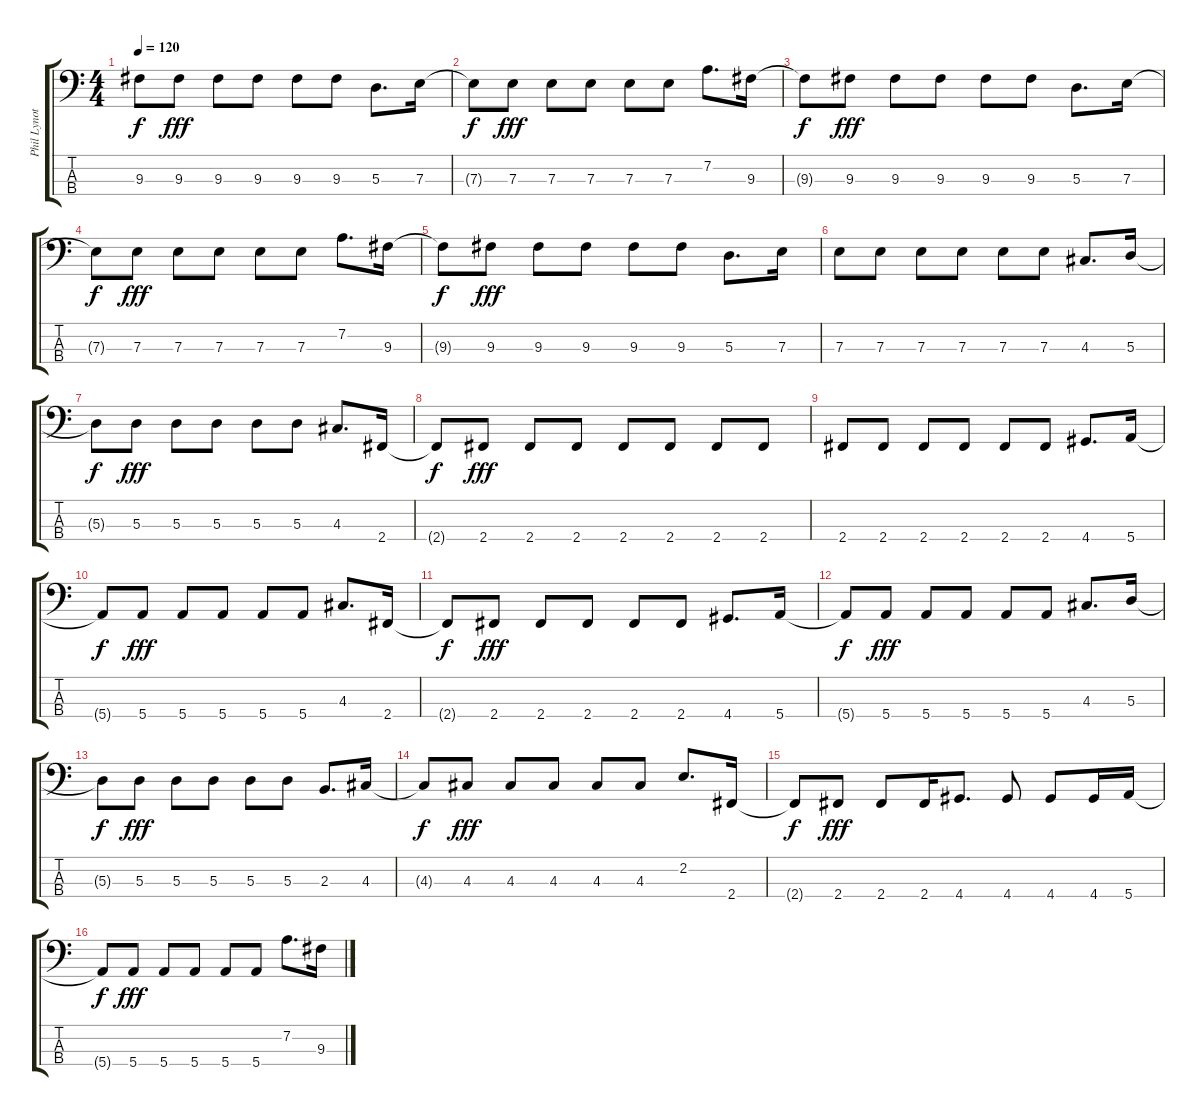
\track ("Phil Lynott" "Phil Lynot") {instrument slapbass2}
\staff {score tabs}
\tuning (G2 D2 A1 E1) {hide}
\ts (4 4)
\tempo 120
\clef f4
\ks c
9.3{t}.8{dy f} 9.3.8{dy fff} 9.3.8 9.3.8 9.3.8 9.3.8 5.3.8{d} 7.3.16 |
7.3{t}.8{dy f} 7.3.8{dy fff} 7.3.8 7.3.8 7.3.8 7.3.8 7.2.8{d} 9.3.16 |
9.3{t}.8{dy f} 9.3.8{dy fff} 9.3.8 9.3.8 9.3.8 9.3.8 5.3.8{d} 7.3.16 |
7.3{t}.8{dy f} 7.3.8{dy fff} 7.3.8 7.3.8 7.3.8 7.3.8 7.2.8{d} 9.3.16 |
9.3{t}.8{dy f} 9.3.8{dy fff} 9.3.8 9.3.8 9.3.8 9.3.8 5.3.8{d} 7.3.16 |
7.3.8 7.3.8 7.3.8 7.3.8 7.3.8 7.3.8 4.3.8{d} 5.3.16 |
5.3{t}.8{dy f} 5.3.8{dy fff} 5.3.8 5.3.8 5.3.8 5.3.8 4.3.8{d} 2.4.16 |
2.4{t}.8{dy f} 2.4.8{dy fff} 2.4.8 2.4.8 2.4.8 2.4.8 2.4.8 2.4.8 |
2.4.8 2.4.8 2.4.8 2.4.8 2.4.8 2.4.8 4.4.8{d} 5.4.16 |
5.4{t}.8{dy f} 5.4.8{dy fff} 5.4.8 5.4.8 5.4.8 5.4.8 4.3.8{d} 2.4.16 |
2.4{t}.8{dy f} 2.4.8{dy fff} 2.4.8 2.4.8 2.4.8 2.4.8 4.4.8{d} 5.4.16 |
5.4{t}.8{dy f} 5.4.8{dy fff} 5.4.8 5.4.8 5.4.8 5.4.8 4.3.8{d} 5.3.16 |
5.3{t}.8{dy f} 5.3.8{dy fff} 5.3.8 5.3.8 5.3.8 5.3.8 2.3.8{d} 4.3.16 |
4.3{t}.8{dy f} 4.3.8{dy fff} 4.3.8 4.3.8 4.3.8 4.3.8 2.2.8{d} 2.4.16 |
2.4{t}.8{dy f} 2.4.8{dy fff} 2.4.8 2.4.16 4.4.8{d} 4.4.8 4.4.8 4.4.16 5.4.16 |
5.4{t}.8{dy f} 5.4.8{dy fff} 5.4.8 5.4.8 5.4.8 5.4.8 7.2.8{d} 9.3.16
